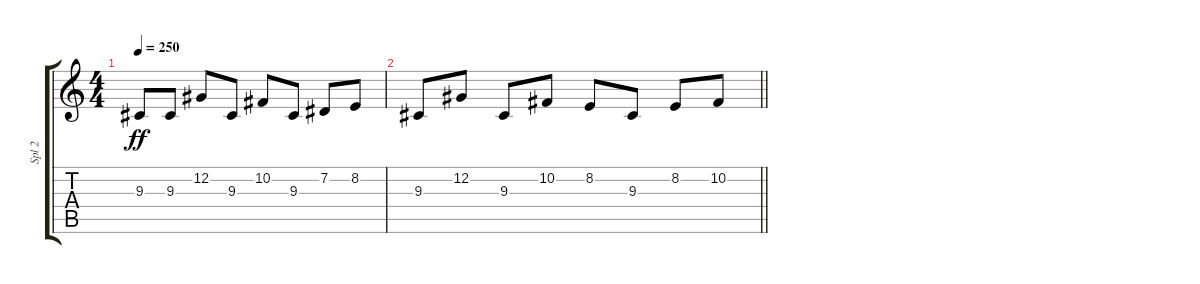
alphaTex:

\track ("Spl 2" "Spl 2") {instrument lead2sawtooth}
\staff {score tabs}
\tuning (Db4 Ab3 E3 B2 Gb2 Db2) {hide}
\ts (4 4)
\tempo 250
\clef g2
\ks c
9.3.8{dy ff} 9.3.8 12.2.8 9.3.8 10.2.8 9.3.8 7.2.8 8.2.8 |
\barLineRight lightlight
9.3.8 12.2.8 9.3.8 10.2.8 8.2.8 9.3.8 8.2.8 10.2.8
